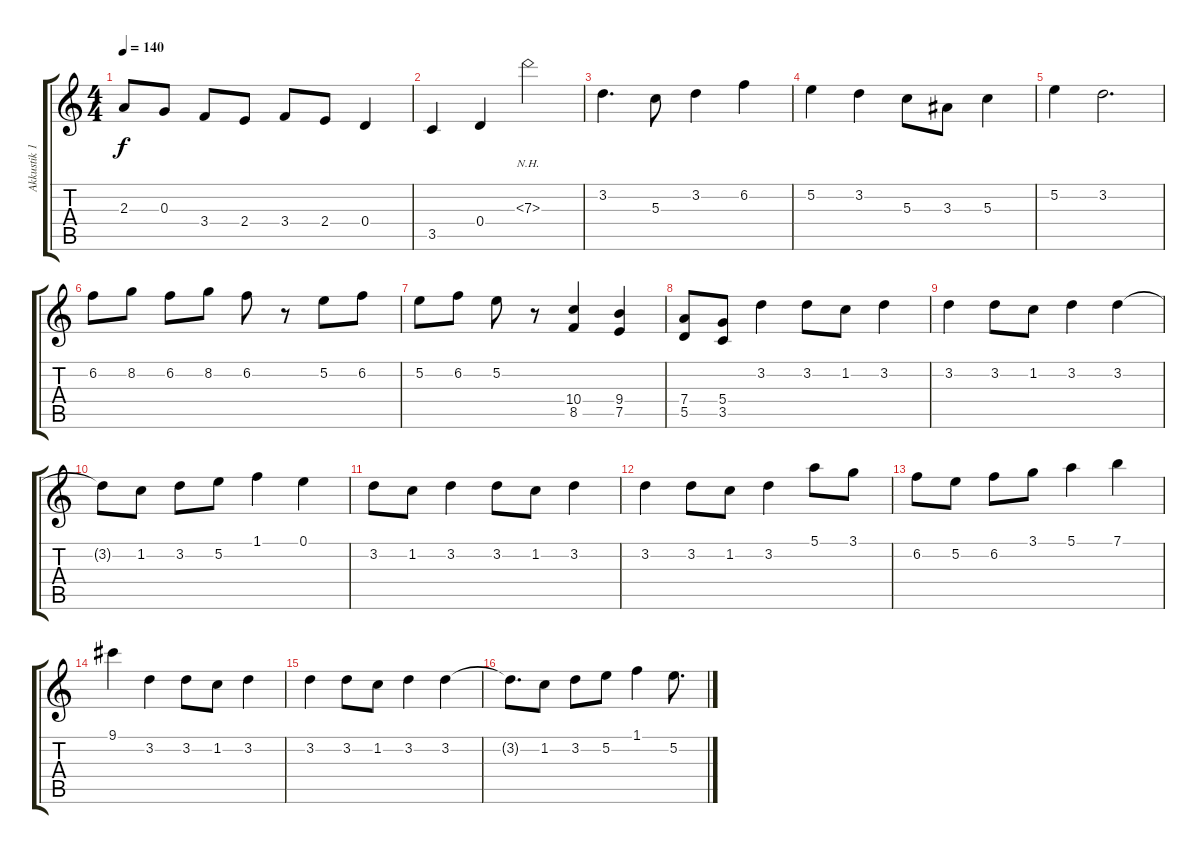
\track ("Akkustik 1" "Akkustik 1") {instrument acousticguitarnylon}
\staff {score tabs}
\tuning (E4 B3 G3 D3 A2 E2) {hide}
\ts (4 4)
\tempo 140
\clef g2
\ks c
2.3.8{dy f} 0.3.8 3.4.8 2.4.8 3.4.8 2.4.8 0.4.4 |
3.5.4 0.4.4 7.3{nh}.2 |
3.2.4{d} 5.3.8 3.2.4 6.2.4 |
5.2.4 3.2.4 5.3.8 3.3.8 5.3.4 |
5.2.4 3.2.2{d} |
6.2.8 8.2.8 6.2.8 8.2.8 6.2.8 r.8 5.2.8 6.2.8 |
5.2.8 6.2.8 5.2.8 r.8 (10.4 8.5).4 (9.4 7.5).4 |
(7.4 5.5).8 (5.4 3.5).8 3.2.4 3.2.8 1.2.8 3.2.4 |
3.2.4 3.2.8 1.2.8 3.2.4 3.2.4 |
3.2{t}.8 1.2.8 3.2.8 5.2.8 1.1.4 0.1.4 |
3.2.8 1.2.8 3.2.4 3.2.8 1.2.8 3.2.4 |
3.2.4 3.2.8 1.2.8 3.2.4 5.1.8 3.1.8 |
6.2.8 5.2.8 6.2.8 3.1.8 5.1.4 7.1.4 |
9.1.4 3.2.4 3.2.8 1.2.8 3.2.4 |
3.2.4 3.2.8 1.2.8 3.2.4 3.2.4 |
3.2{t}.8{d} 1.2.8 3.2.8 5.2.8 1.1.4 5.2.8{d}
